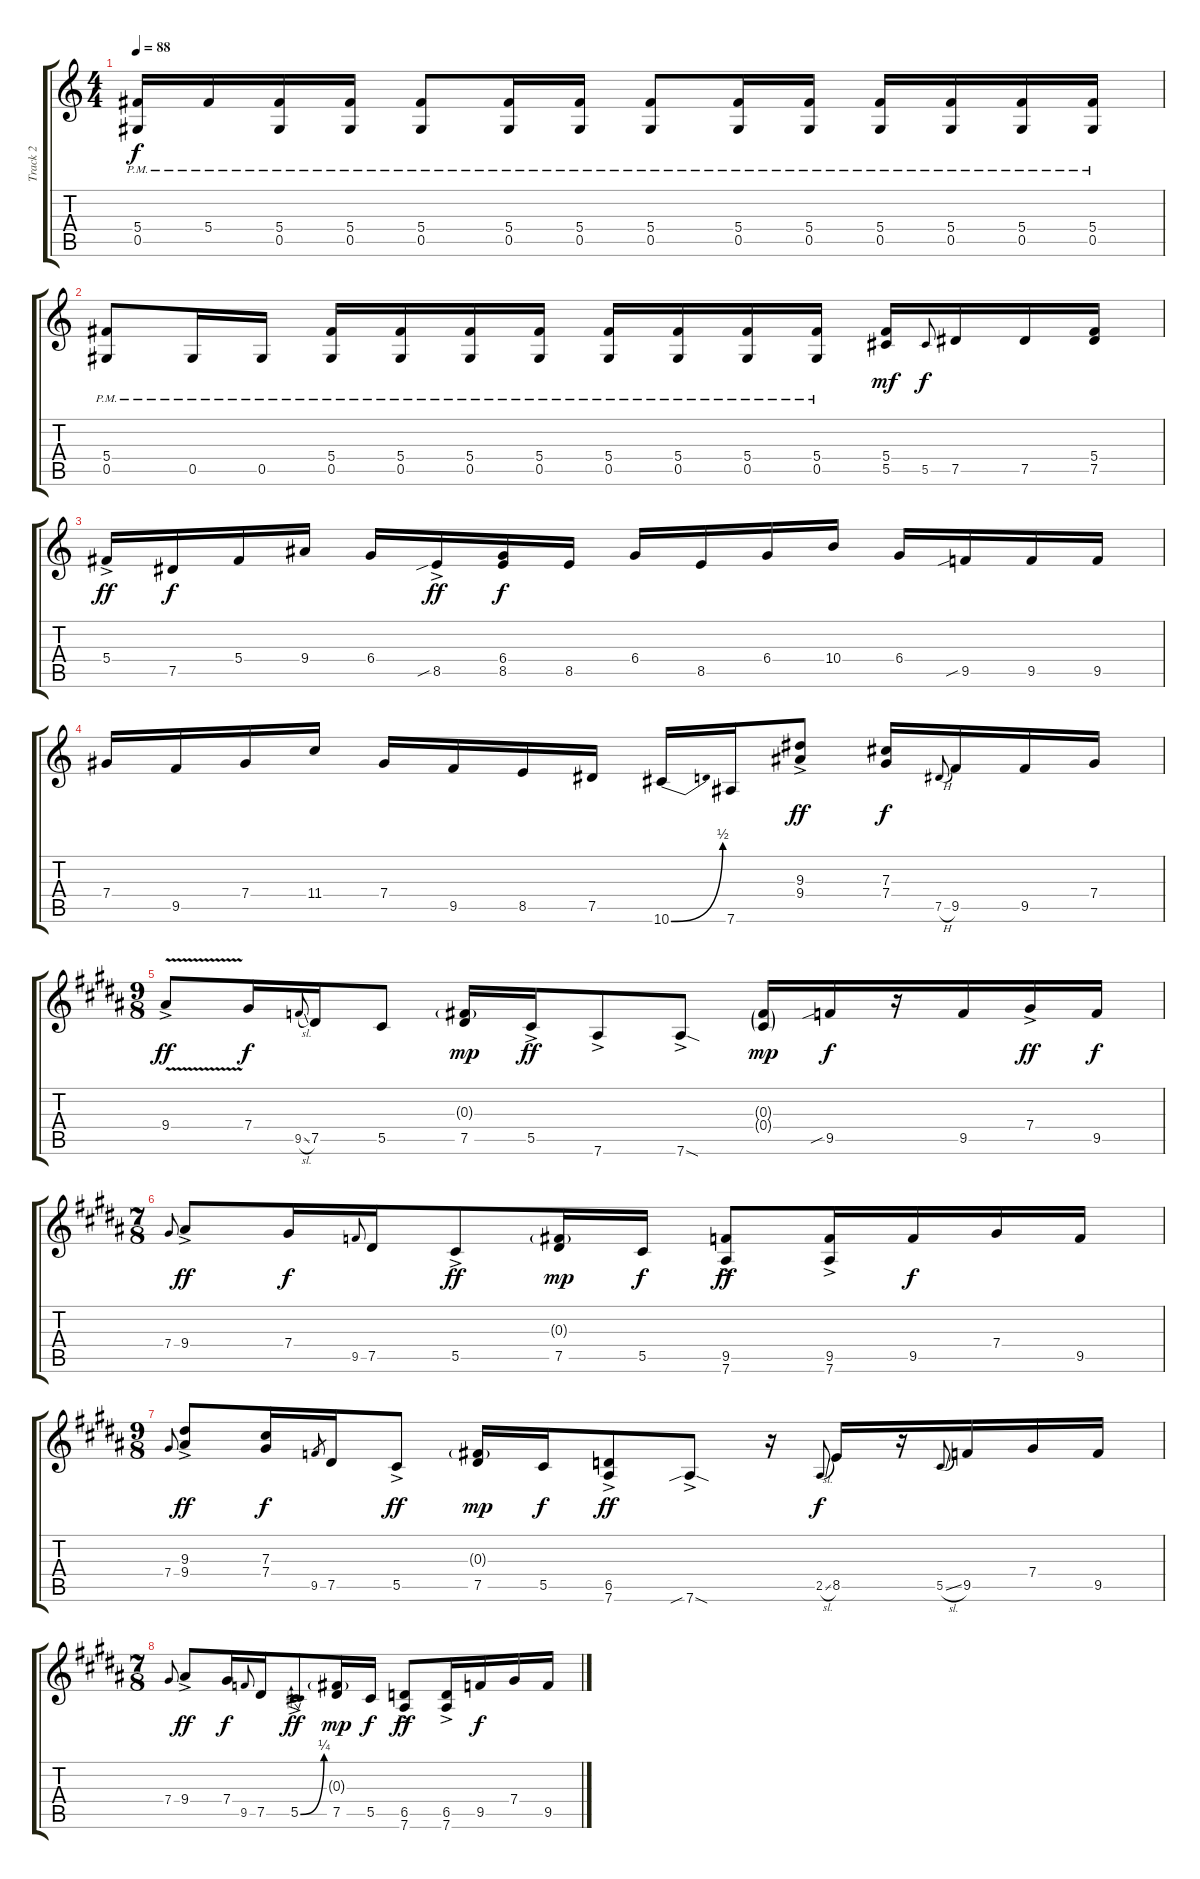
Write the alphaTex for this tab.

\track ("Track 2" "Track 2") {instrument electricguitarjazz}
\staff {score tabs}
\tuning (Eb4 Bb3 Gb3 Db3 Ab2 Eb2) {hide}
\ts (4 4)
\tempo 88
\clef g2
\ks aminor
(5.4{pm} 0.5{pm}).16{dy f} 5.4{pm}.16 (5.4{pm} 0.5{pm}).16 (5.4{pm} 0.5{pm}).16 (5.4{pm} 0.5{pm}).8 (5.4{pm} 0.5{pm}).16 (5.4{pm} 0.5{pm}).16 (5.4{pm} 0.5{pm}).8 (5.4{pm} 0.5{pm}).16 (5.4{pm} 0.5{pm}).16 (5.4{pm} 0.5{pm}).16 (5.4{pm} 0.5{pm}).16 (5.4{pm} 0.5{pm}).16 (5.4{pm} 0.5{pm}).16 |
(5.4{pm} 0.5{pm}).8 0.5{pm}.16 0.5{pm}.16 (5.4{pm} 0.5{pm}).16 (5.4{pm} 0.5{pm}).16 (5.4{pm} 0.5{pm}).16 (5.4{pm} 0.5{pm}).16 (5.4{pm} 0.5{pm}).16 (5.4{pm} 0.5{pm}).16 (5.4{pm} 0.5{pm}).16 (5.4{pm} 0.5{pm}).16 (5.4 5.5).16{dy mf} 5.5.8{gr onbeat dy f} 7.5.16 7.5.16 (5.4 7.5).16 |
5.4{ac}.16{dy ff} 7.5.16{dy f} 5.4.16 9.4.16 6.4.16 8.5{sib ac}.16{dy ff} (6.4 8.5).16{dy f} 8.5.16 6.4.16 8.5.16 6.4.16 10.4.16 6.4.16 9.5{sib}.16 9.5.16 9.5.16 |
7.4.16 9.5.16 7.4.16 11.4.16 7.4.16 9.5.16 8.5.16 7.5.16 10.6{be (bend 0 0 60 2)}.16 7.6.16 (9.3{ac} 9.4{ac}).8{dy ff} (7.3 7.4).16{dy f} 7.5{h}.8{gr onbeat} 9.5.16 9.5.16 7.4.16 |
\ts (9 8)
\ks b
9.4{v ac}.8{dy ff} 7.4.16{dy f} 9.5{sl}.8{gr onbeat} 7.5.16 5.5.8 (0.3{g} 7.5).16{dy mp} 5.5{ac}.16{dy ff} 7.6{ac}.8 7.6{sod ac}.8 (0.3{g} 0.4{g}).16{dy mp} 9.5{sib}.16{dy f} r.16 9.5.16 7.4{ac}.16{dy ff} 9.5.16{dy f} |
\ts (7 8)
7.4.8{gr onbeat} 9.4{ac}.8{dy ff} 7.4.16{dy f} 9.5.8{gr onbeat} 7.5.16 5.5{ac}.8{dy ff} (0.3{g} 7.5).16{dy mp} 5.5.16{dy f} (9.5{ac} 7.6{ac}).8{dy ff} (9.5{ac} 7.6{ac}).16 9.5.16{dy f} 7.4.16 9.5.16 |
\ts (9 8)
7.4.8{gr onbeat} (9.3{ac} 9.4{ac}).8{dy ff} (7.3 7.4).16{dy f} 9.5.8{gr} 7.5.16 5.5{ac}.8{dy ff} (0.3{g} 7.5).16{dy mp} 5.5.16{dy f} (6.5{ac} 7.6{ac}).8{dy ff} 7.6{sib sod ac}.8 r.16 2.5{sl}.8{gr onbeat dy f} 8.5.16 r.16 5.5{sl}.8{gr onbeat} 9.5.16 7.4.16 9.5.16 |
\ts (7 8)
7.4.8{gr onbeat} 9.4{ac}.8{dy ff} 7.4.16{dy f} 9.5.8{gr onbeat} 7.5.16 5.5{be (bend 0 0 60 1) ac}.8{dy ff} (0.3{g} 7.5).16{dy mp} 5.5.16{dy f} (6.5{ac} 7.6{ac}).8{dy ff} (6.5{ac} 7.6{ac}).16 9.5.16{dy f} 7.4.16 9.5.16
